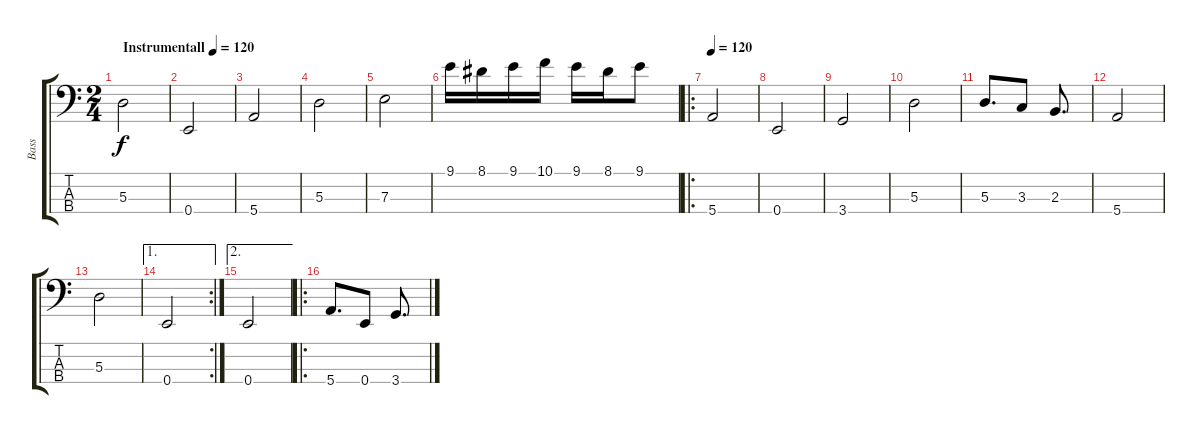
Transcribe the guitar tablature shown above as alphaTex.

\track ("Bass" "Bass") {instrument electricbassfinger}
\staff {score tabs}
\tuning (G2 D2 A1 E1) {hide}
\ts (2 4)
\tempo (120 "Instrumentall")
\clef f4
\ks aminor
5.3.2{dy f instrument electricbassfinger} |
0.4.2 |
5.4.2 |
5.3.2 |
7.3.2 |
9.1.16 8.1.16 9.1.16 10.1.16 9.1.16 8.1.16 9.1.8 |
\ro
\tempo 120
5.4.2 |
0.4.2 |
3.4.2 |
5.3.2 |
5.3.8{d} 3.3.8 2.3.8{d} |
5.4.2 |
5.3.2 |
\ae 1
\rc 2
0.4.2 |
\ae 2
0.4.2 |
\ro
5.4.8{d} 0.4.8 3.4.8{d}
